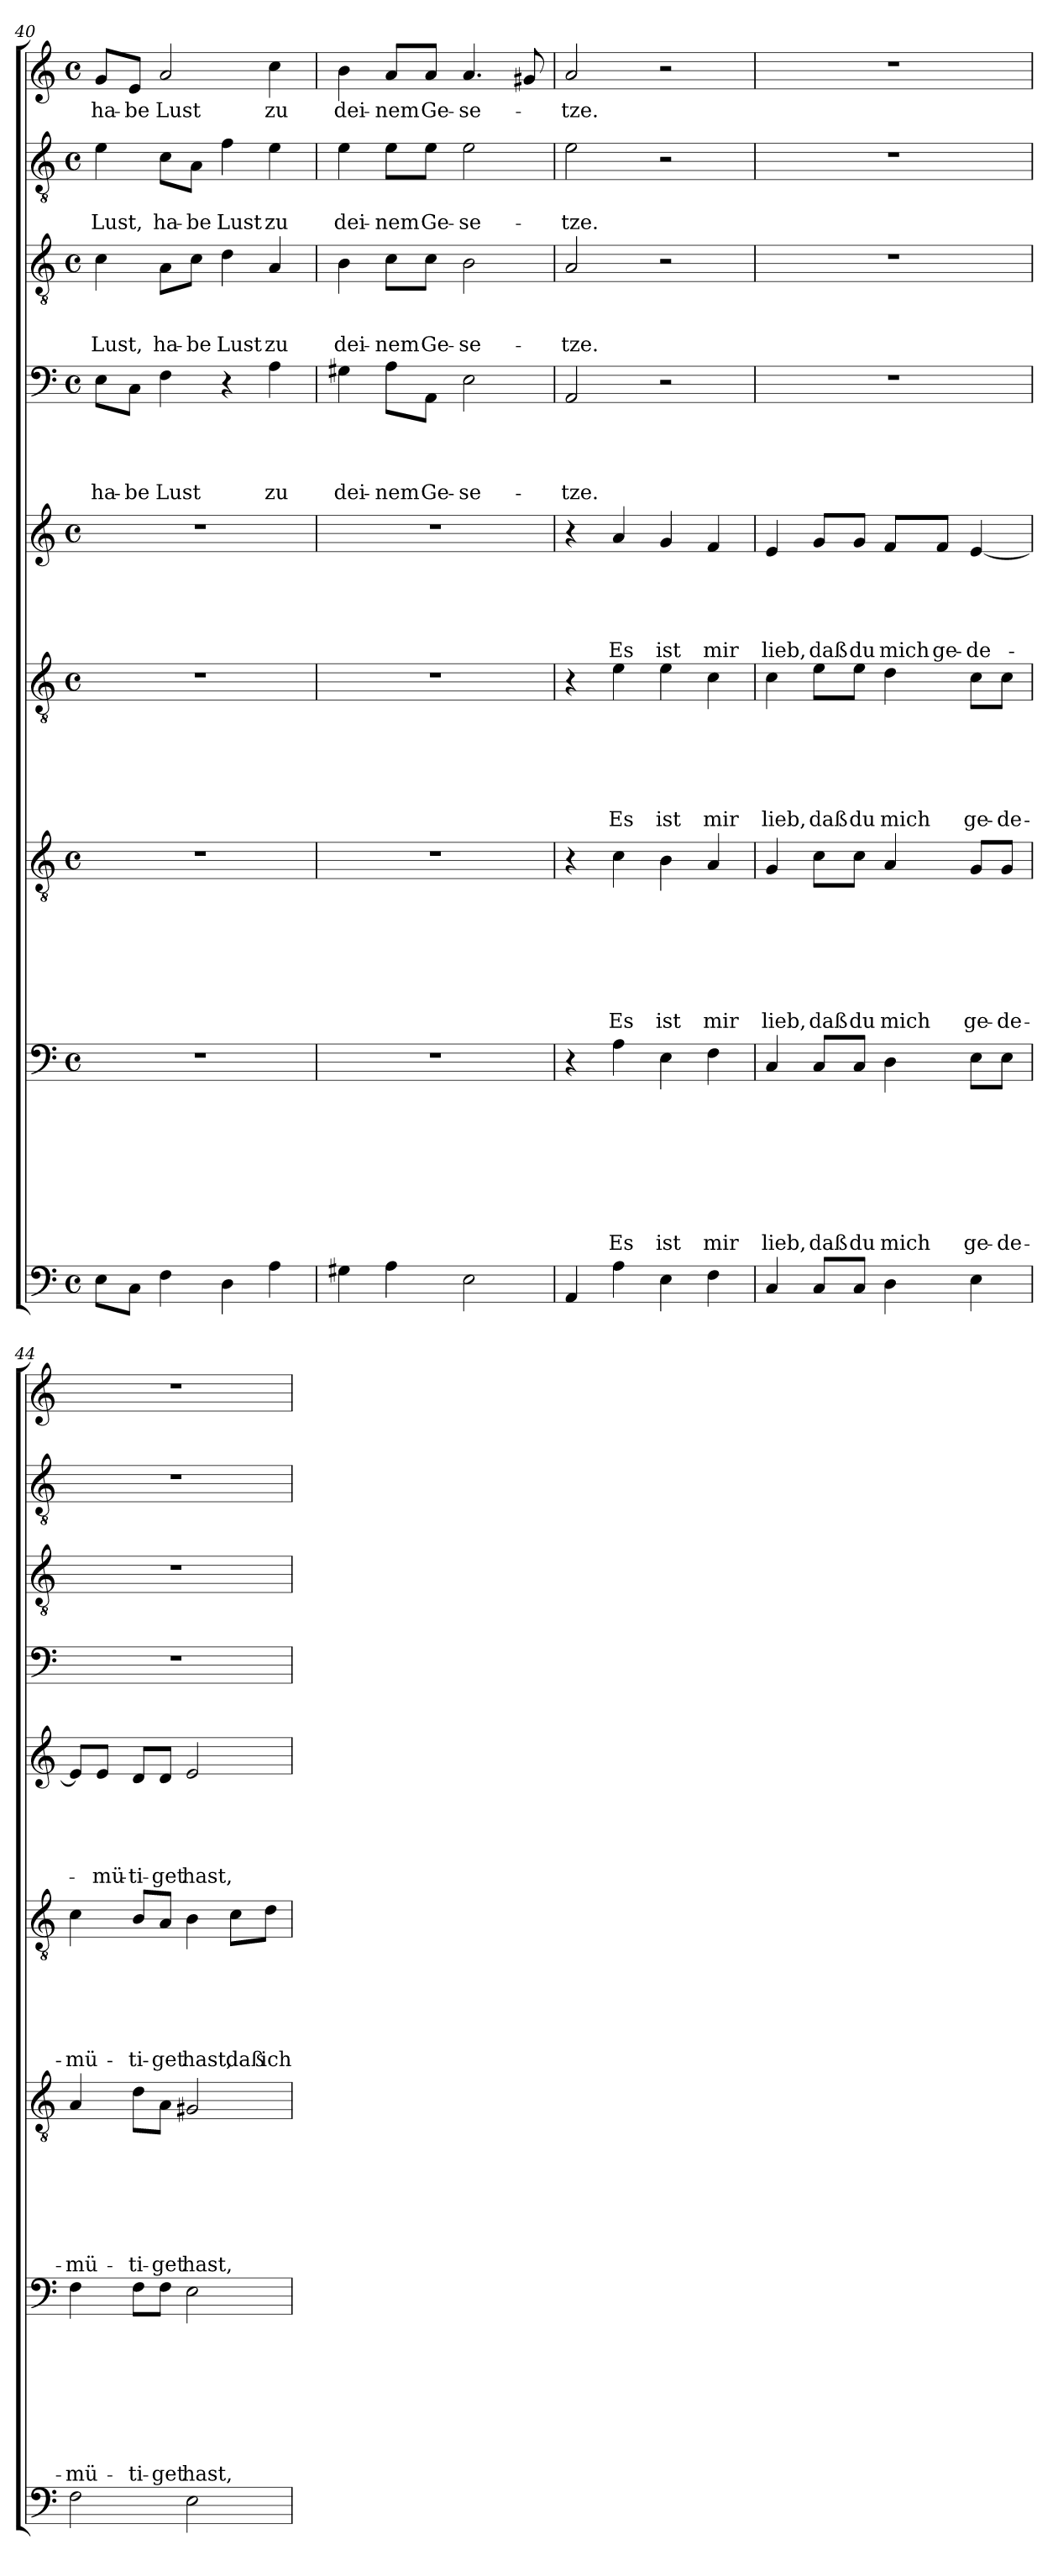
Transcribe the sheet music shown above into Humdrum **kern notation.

**kern	**kern	**text	**text	**text	**text	**text	**text	**text	**text	**kern	**text	**text	**text	**text	**text	**text	**text	**kern	**text	**text	**text	**text	**text	**text	**kern	**text	**text	**text	**text	**text	**kern	**text	**text	**text	**text	**kern	**text	**text	**text	**kern	**text	**text	**kern	**text
*part9	*part8	*part8	*part8	*part8	*part8	*part8	*part8	*part8	*part8	*part7	*part7	*part7	*part7	*part7	*part7	*part7	*part7	*part6	*part6	*part6	*part6	*part6	*part6	*part6	*part5	*part5	*part5	*part5	*part5	*part5	*part4	*part4	*part4	*part4	*part4	*part3	*part3	*part3	*part3	*part2	*part2	*part2	*part1	*part1
*staff9	*staff8	*staff8	*staff8	*staff8	*staff8	*staff8	*staff8	*staff8	*staff8	*staff7	*staff7	*staff7	*staff7	*staff7	*staff7	*staff7	*staff7	*staff6	*staff6	*staff6	*staff6	*staff6	*staff6	*staff6	*staff5	*staff5	*staff5	*staff5	*staff5	*staff5	*staff4	*staff4	*staff4	*staff4	*staff4	*staff3	*staff3	*staff3	*staff3	*staff2	*staff2	*staff2	*staff1	*staff1
*clefF4	*clefF4	*	*	*	*	*	*	*	*	*clefGv2	*	*	*	*	*	*	*	*clefGv2	*	*	*	*	*	*	*clefG2	*	*	*	*	*	*clefF4	*	*	*	*	*clefGv2	*	*	*	*clefGv2	*	*	*clefG2	*
*k[]	*k[]	*	*	*	*	*	*	*	*	*k[]	*	*	*	*	*	*	*	*k[]	*	*	*	*	*	*	*k[]	*	*	*	*	*	*k[]	*	*	*	*	*k[]	*	*	*	*k[]	*	*	*k[]	*
*C:	*C:	*	*	*	*	*	*	*	*	*C:	*	*	*	*	*	*	*	*C:	*	*	*	*	*	*	*C:	*	*	*	*	*	*C:	*	*	*	*	*C:	*	*	*	*C:	*	*	*C:	*
*M4/4	*M4/4	*	*	*	*	*	*	*	*	*M4/4	*	*	*	*	*	*	*	*M4/4	*	*	*	*	*	*	*M4/4	*	*	*	*	*	*M4/4	*	*	*	*	*M4/4	*	*	*	*M4/4	*	*	*M4/4	*
*met(c)	*met(c)	*	*	*	*	*	*	*	*	*met(c)	*	*	*	*	*	*	*	*met(c)	*	*	*	*	*	*	*met(c)	*	*	*	*	*	*met(c)	*	*	*	*	*met(c)	*	*	*	*met(c)	*	*	*met(c)	*
=40	=40	=40	=40	=40	=40	=40	=40	=40	=40	=40	=40	=40	=40	=40	=40	=40	=40	=40	=40	=40	=40	=40	=40	=40	=40	=40	=40	=40	=40	=40	=40	=40	=40	=40	=40	=40	=40	=40	=40	=40	=40	=40	=40	=40
!	!	!	!	!	!	!	!	!	!	!	!	!	!	!	!	!	!	!	!	!	!	!	!	!	!	!	!	!	!	!	!	!	!	!	!LO:LY:b	!	!	!	!LO:LY:b	!	!	!LO:LY:b	!	!LO:LY:b
8E\L	1r	.	.	.	.	.	.	.	.	1r	.	.	.	.	.	.	.	1r	.	.	.	.	.	.	1r	.	.	.	.	.	8E\L	.	.	.	ha-	4c\	.	.	Lust,	4e\	.	Lust,	8g/L	ha-
!	!	!	!	!	!	!	!	!	!	!	!	!	!	!	!	!	!	!	!	!	!	!	!	!	!	!	!	!	!	!	!	!	!	!	!LO:LY:b	!	!	!	!	!	!	!	!	!LO:LY:b
8C\J	.	.	.	.	.	.	.	.	.	.	.	.	.	.	.	.	.	.	.	.	.	.	.	.	.	.	.	.	.	.	8C\J	.	.	.	-be	.	.	.	.	.	.	.	8e/J	-be
!	!	!	!	!	!	!	!	!	!	!	!	!	!	!	!	!	!	!	!	!	!	!	!	!	!	!	!	!	!	!	!	!	!	!	!LO:LY:b	!	!	!	!LO:LY:b	!	!	!LO:LY:b	!	!LO:LY:b
4F\	.	.	.	.	.	.	.	.	.	.	.	.	.	.	.	.	.	.	.	.	.	.	.	.	.	.	.	.	.	.	4F\	.	.	.	Lust	8A\L	.	.	ha-	8c\L	.	ha-	2a/	Lust
!	!	!	!	!	!	!	!	!	!	!	!	!	!	!	!	!	!	!	!	!	!	!	!	!	!	!	!	!	!	!	!	!	!	!	!	!	!	!	!LO:LY:b	!	!	!LO:LY:b	!	!
.	.	.	.	.	.	.	.	.	.	.	.	.	.	.	.	.	.	.	.	.	.	.	.	.	.	.	.	.	.	.	.	.	.	.	.	8c\J	.	.	-be	8A\J	.	-be	.	.
!	!	!	!	!	!	!	!	!	!	!	!	!	!	!	!	!	!	!	!	!	!	!	!	!	!	!	!	!	!	!	!	!	!	!	!	!	!	!	!LO:LY:b	!	!	!LO:LY:b	!	!
4D\	.	.	.	.	.	.	.	.	.	.	.	.	.	.	.	.	.	.	.	.	.	.	.	.	.	.	.	.	.	.	4r	.	.	.	.	4d\	.	.	Lust	4f\	.	Lust	.	.
!	!	!	!	!	!	!	!	!	!	!	!	!	!	!	!	!	!	!	!	!	!	!	!	!	!	!	!	!	!	!	!	!	!	!	!LO:LY:b	!	!	!	!LO:LY:b	!	!	!LO:LY:b	!	!LO:LY:b
4A\	.	.	.	.	.	.	.	.	.	.	.	.	.	.	.	.	.	.	.	.	.	.	.	.	.	.	.	.	.	.	4A\	.	.	.	zu	4A/	.	.	zu	4e\	.	zu	4cc\	zu
=41	=41	=41	=41	=41	=41	=41	=41	=41	=41	=41	=41	=41	=41	=41	=41	=41	=41	=41	=41	=41	=41	=41	=41	=41	=41	=41	=41	=41	=41	=41	=41	=41	=41	=41	=41	=41	=41	=41	=41	=41	=41	=41	=41	=41
!	!	!	!	!	!	!	!	!	!	!	!	!	!	!	!	!	!	!	!	!	!	!	!	!	!	!	!	!	!	!	!	!	!	!	!LO:LY:b	!	!	!	!LO:LY:b	!	!	!LO:LY:b	!	!LO:LY:b
4G#X\	1r	.	.	.	.	.	.	.	.	1r	.	.	.	.	.	.	.	1r	.	.	.	.	.	.	1r	.	.	.	.	.	4G#X\	.	.	.	dei-	4B\	.	.	dei-	4e\	.	dei-	4b\	dei-
!	!	!	!	!	!	!	!	!	!	!	!	!	!	!	!	!	!	!	!	!	!	!	!	!	!	!	!	!	!	!	!	!	!	!	!LO:LY:b	!	!	!	!LO:LY:b	!	!	!LO:LY:b	!	!LO:LY:b
4A\	.	.	.	.	.	.	.	.	.	.	.	.	.	.	.	.	.	.	.	.	.	.	.	.	.	.	.	.	.	.	8A\L	.	.	.	-nem	8c\L	.	.	-nem	8e\L	.	-nem	8a/L	-nem
!	!	!	!	!	!	!	!	!	!	!	!	!	!	!	!	!	!	!	!	!	!	!	!	!	!	!	!	!	!	!	!	!	!	!	!LO:LY:b	!	!	!	!LO:LY:b	!	!	!LO:LY:b	!	!LO:LY:b
.	.	.	.	.	.	.	.	.	.	.	.	.	.	.	.	.	.	.	.	.	.	.	.	.	.	.	.	.	.	.	8AA\J	.	.	.	Ge-	8c\J	.	.	Ge-	8e\J	.	Ge-	8a/J	Ge-
!	!	!	!	!	!	!	!	!	!	!	!	!	!	!	!	!	!	!	!	!	!	!	!	!	!	!	!	!	!	!	!	!	!	!	!LO:LY:b	!	!	!	!LO:LY:b	!	!	!LO:LY:b	!	!LO:LY:b
2E\	.	.	.	.	.	.	.	.	.	.	.	.	.	.	.	.	.	.	.	.	.	.	.	.	.	.	.	.	.	.	2E\	.	.	.	-se-	2B\	.	.	-se-	2e\	.	-se-	4.a/	-se-
.	.	.	.	.	.	.	.	.	.	.	.	.	.	.	.	.	.	.	.	.	.	.	.	.	.	.	.	.	.	.	.	.	.	.	.	.	.	.	.	.	.	.	8g#X/	.
=42	=42	=42	=42	=42	=42	=42	=42	=42	=42	=42	=42	=42	=42	=42	=42	=42	=42	=42	=42	=42	=42	=42	=42	=42	=42	=42	=42	=42	=42	=42	=42	=42	=42	=42	=42	=42	=42	=42	=42	=42	=42	=42	=42	=42
!	!	!	!	!	!	!	!	!	!	!	!	!	!	!	!	!	!	!	!	!	!	!	!	!	!	!	!	!	!	!	!	!	!	!	!LO:LY:b	!	!	!	!LO:LY:b	!	!	!LO:LY:b	!	!LO:LY:b
4AA/	4r	.	.	.	.	.	.	.	.	4r	.	.	.	.	.	.	.	4r	.	.	.	.	.	.	4r	.	.	.	.	.	2AA/	.	.	.	-tze.	2A/	.	.	-tze.	2e\	.	-tze.	2a/	-tze.
!	!	!	!	!	!	!	!	!	!LO:LY:b	!	!	!	!	!	!	!	!LO:LY:b	!	!	!	!	!	!	!LO:LY:b	!	!	!	!	!	!LO:LY:b	!	!	!	!	!	!	!	!	!	!	!	!	!	!
4A\	4A\	.	.	.	.	.	.	.	Es	4c\	.	.	.	.	.	.	Es	4e\	.	.	.	.	.	Es	4a/	.	.	.	.	Es	.	.	.	.	.	.	.	.	.	.	.	.	.	.
!	!	!	!	!	!	!	!	!	!LO:LY:b	!	!	!	!	!	!	!	!LO:LY:b	!	!	!	!	!	!	!LO:LY:b	!	!	!	!	!	!LO:LY:b	!	!	!	!	!	!	!	!	!	!	!	!	!	!
4E\	4E\	.	.	.	.	.	.	.	ist	4B\	.	.	.	.	.	.	ist	4e\	.	.	.	.	.	ist	4g/	.	.	.	.	ist	2r	.	.	.	.	2r	.	.	.	2r	.	.	2r	.
!	!	!	!	!	!	!	!	!	!LO:LY:b	!	!	!	!	!	!	!	!LO:LY:b	!	!	!	!	!	!	!LO:LY:b	!	!	!	!	!	!LO:LY:b	!	!	!	!	!	!	!	!	!	!	!	!	!	!
4F\	4F\	.	.	.	.	.	.	.	mir	4A/	.	.	.	.	.	.	mir	4c\	.	.	.	.	.	mir	4f/	.	.	.	.	mir	.	.	.	.	.	.	.	.	.	.	.	.	.	.
=43	=43	=43	=43	=43	=43	=43	=43	=43	=43	=43	=43	=43	=43	=43	=43	=43	=43	=43	=43	=43	=43	=43	=43	=43	=43	=43	=43	=43	=43	=43	=43	=43	=43	=43	=43	=43	=43	=43	=43	=43	=43	=43	=43	=43
!	!	!	!	!	!	!	!	!	!LO:LY:b	!	!	!	!	!	!	!	!LO:LY:b	!	!	!	!	!	!	!LO:LY:b	!	!	!	!	!	!LO:LY:b	!	!	!	!	!	!	!	!	!	!	!	!	!	!
4C/	4C/	.	.	.	.	.	.	.	lieb,	4G/	.	.	.	.	.	.	lieb,	4c\	.	.	.	.	.	lieb,	4e/	.	.	.	.	lieb,	1r	.	.	.	.	1r	.	.	.	1r	.	.	1r	.
!	!	!	!	!	!	!	!	!	!LO:LY:b	!	!	!	!	!	!	!	!LO:LY:b	!	!	!	!	!	!	!LO:LY:b	!	!	!	!	!	!LO:LY:b	!	!	!	!	!	!	!	!	!	!	!	!	!	!
8C/L	8C/L	.	.	.	.	.	.	.	daß	8c\L	.	.	.	.	.	.	daß	8e\L	.	.	.	.	.	daß	8g/L	.	.	.	.	daß	.	.	.	.	.	.	.	.	.	.	.	.	.	.
!	!	!	!	!	!	!	!	!	!LO:LY:b	!	!	!	!	!	!	!	!LO:LY:b	!	!	!	!	!	!	!LO:LY:b	!	!	!	!	!	!LO:LY:b	!	!	!	!	!	!	!	!	!	!	!	!	!	!
8C/J	8C/J	.	.	.	.	.	.	.	du	8c\J	.	.	.	.	.	.	du	8e\J	.	.	.	.	.	du	8g/J	.	.	.	.	du	.	.	.	.	.	.	.	.	.	.	.	.	.	.
!	!	!	!	!	!	!	!	!	!LO:LY:b	!	!	!	!	!	!	!	!LO:LY:b	!	!	!	!	!	!	!LO:LY:b	!	!	!	!	!	!LO:LY:b	!	!	!	!	!	!	!	!	!	!	!	!	!	!
4D\	4D\	.	.	.	.	.	.	.	mich	4A/	.	.	.	.	.	.	mich	4d\	.	.	.	.	.	mich	8f/L	.	.	.	.	mich	.	.	.	.	.	.	.	.	.	.	.	.	.	.
!	!	!	!	!	!	!	!	!	!	!	!	!	!	!	!	!	!	!	!	!	!	!	!	!	!	!	!	!	!	!LO:LY:b	!	!	!	!	!	!	!	!	!	!	!	!	!	!
.	.	.	.	.	.	.	.	.	.	.	.	.	.	.	.	.	.	.	.	.	.	.	.	.	8f/J	.	.	.	.	ge-	.	.	.	.	.	.	.	.	.	.	.	.	.	.
!	!	!	!	!	!	!	!	!	!LO:LY:b	!	!	!	!	!	!	!	!LO:LY:b	!	!	!	!	!	!	!LO:LY:b	!	!	!	!	!	!LO:LY:b	!	!	!	!	!	!	!	!	!	!	!	!	!	!
4E\	8E\L	.	.	.	.	.	.	.	ge-	8G/L	.	.	.	.	.	.	ge-	8c\L	.	.	.	.	.	ge-	[4e/	.	.	.	.	-de-	.	.	.	.	.	.	.	.	.	.	.	.	.	.
!	!	!	!	!	!	!	!	!	!LO:LY:b	!	!	!	!	!	!	!	!LO:LY:b	!	!	!	!	!	!	!LO:LY:b	!	!	!	!	!	!	!	!	!	!	!	!	!	!	!	!	!	!	!	!
.	8E\J	.	.	.	.	.	.	.	-de-	8G/J	.	.	.	.	.	.	-de-	8c\J	.	.	.	.	.	-de-	.	.	.	.	.	.	.	.	.	.	.	.	.	.	.	.	.	.	.	.
!!LO:PB:g=z
=44	=44	=44	=44	=44	=44	=44	=44	=44	=44	=44	=44	=44	=44	=44	=44	=44	=44	=44	=44	=44	=44	=44	=44	=44	=44	=44	=44	=44	=44	=44	=44	=44	=44	=44	=44	=44	=44	=44	=44	=44	=44	=44	=44	=44
!	!	!	!	!	!	!	!	!	!LO:LY:b	!	!	!	!	!	!	!	!LO:LY:b	!	!	!	!	!	!	!LO:LY:b	!	!	!	!	!	!	!	!	!	!	!	!	!	!	!	!	!	!	!	!
2F\	4F\	.	.	.	.	.	.	.	-mü-	4A/	.	.	.	.	.	.	-mü-	4c\	.	.	.	.	.	-mü-	8e/L]	.	.	.	.	.	1r	.	.	.	.	1r	.	.	.	1r	.	.	1r	.
!	!	!	!	!	!	!	!	!	!	!	!	!	!	!	!	!	!	!	!	!	!	!	!	!	!	!	!	!	!	!LO:LY:b	!	!	!	!	!	!	!	!	!	!	!	!	!	!
.	.	.	.	.	.	.	.	.	.	.	.	.	.	.	.	.	.	.	.	.	.	.	.	.	8e/J	.	.	.	.	-mü-	.	.	.	.	.	.	.	.	.	.	.	.	.	.
!	!	!	!	!	!	!	!	!	!LO:LY:b	!	!	!	!	!	!	!	!LO:LY:b	!	!	!	!	!	!	!LO:LY:b	!	!	!	!	!	!LO:LY:b	!	!	!	!	!	!	!	!	!	!	!	!	!	!
.	8F\L	.	.	.	.	.	.	.	-ti-	8d\L	.	.	.	.	.	.	-ti-	8B/L	.	.	.	.	.	-ti-	8d/L	.	.	.	.	-ti-	.	.	.	.	.	.	.	.	.	.	.	.	.	.
!	!	!	!	!	!	!	!	!	!LO:LY:b	!	!	!	!	!	!	!	!LO:LY:b	!	!	!	!	!	!	!LO:LY:b	!	!	!	!	!	!LO:LY:b	!	!	!	!	!	!	!	!	!	!	!	!	!	!
.	8F\J	.	.	.	.	.	.	.	-get	8A\J	.	.	.	.	.	.	-get	8A/J	.	.	.	.	.	-get	8d/J	.	.	.	.	-get	.	.	.	.	.	.	.	.	.	.	.	.	.	.
!	!	!	!	!	!	!	!	!	!LO:LY:b	!	!	!	!	!	!	!	!LO:LY:b	!	!	!	!	!	!	!LO:LY:b	!	!	!	!	!	!LO:LY:b	!	!	!	!	!	!	!	!	!	!	!	!	!	!
2E\	2E\	.	.	.	.	.	.	.	hast,	2G#X/	.	.	.	.	.	.	hast,	4B\	.	.	.	.	.	hast,	2e/	.	.	.	.	hast,	.	.	.	.	.	.	.	.	.	.	.	.	.	.
!	!	!	!	!	!	!	!	!	!	!	!	!	!	!	!	!	!	!	!	!	!	!	!	!LO:LY:b	!	!	!	!	!	!	!	!	!	!	!	!	!	!	!	!	!	!	!	!
.	.	.	.	.	.	.	.	.	.	.	.	.	.	.	.	.	.	8c\L	.	.	.	.	.	daß	.	.	.	.	.	.	.	.	.	.	.	.	.	.	.	.	.	.	.	.
!	!	!	!	!	!	!	!	!	!	!	!	!	!	!	!	!	!	!	!	!	!	!	!	!LO:LY:b	!	!	!	!	!	!	!	!	!	!	!	!	!	!	!	!	!	!	!	!
.	.	.	.	.	.	.	.	.	.	.	.	.	.	.	.	.	.	8d\J	.	.	.	.	.	ich	.	.	.	.	.	.	.	.	.	.	.	.	.	.	.	.	.	.	.	.
=	=	=	=	=	=	=	=	=	=	=	=	=	=	=	=	=	=	=	=	=	=	=	=	=	=	=	=	=	=	=	=	=	=	=	=	=	=	=	=	=	=	=	=	=
*-	*-	*-	*-	*-	*-	*-	*-	*-	*-	*-	*-	*-	*-	*-	*-	*-	*-	*-	*-	*-	*-	*-	*-	*-	*-	*-	*-	*-	*-	*-	*-	*-	*-	*-	*-	*-	*-	*-	*-	*-	*-	*-	*-	*-
